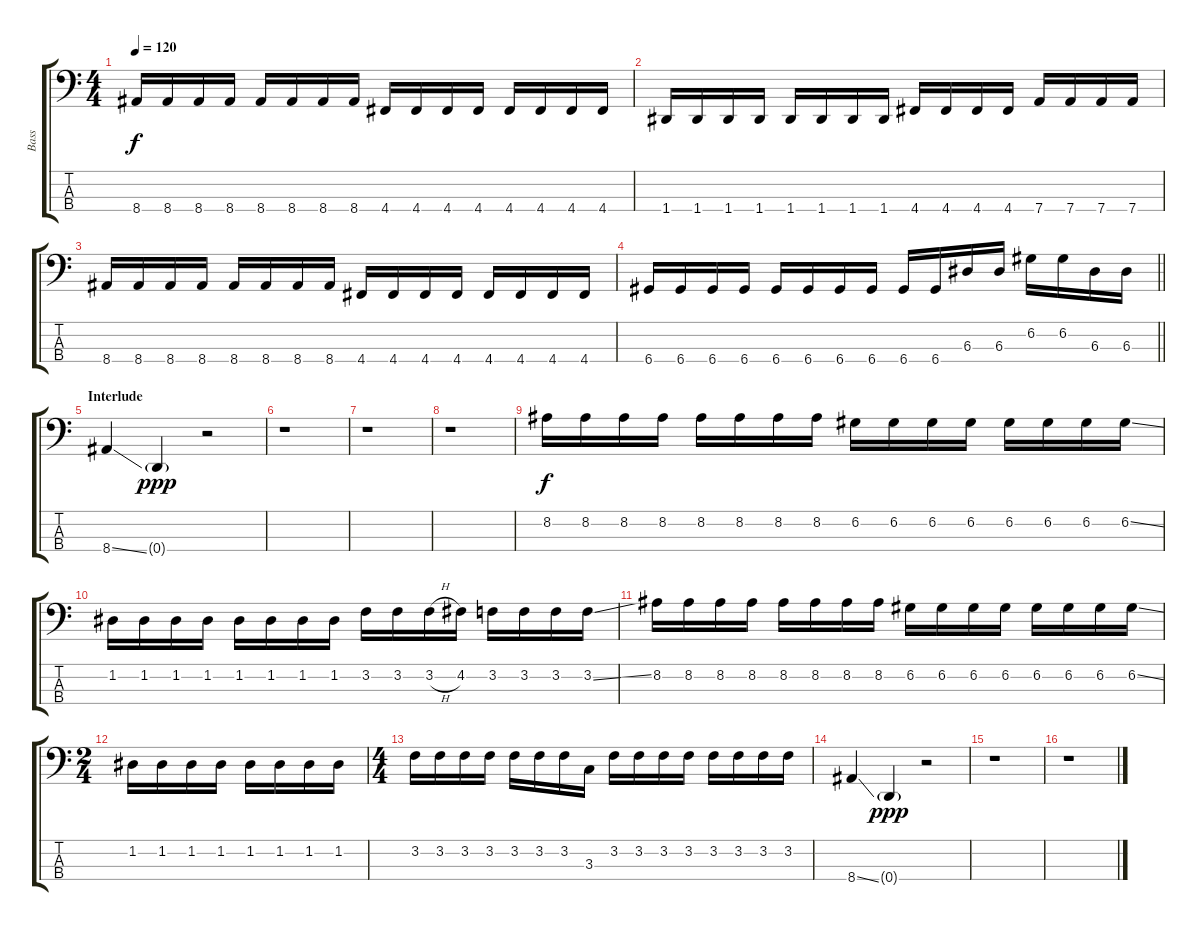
\track ("Bass" "Bass") {instrument electricbasspick}
\staff {score tabs}
\tuning (G2 D2 A1 D1) {hide}
\ts (4 4)
\tempo 120
\clef f4
\ks c
8.4.16{dy f} 8.4.16 8.4.16 8.4.16 8.4.16 8.4.16 8.4.16 8.4.16 4.4.16 4.4.16 4.4.16 4.4.16 4.4.16 4.4.16 4.4.16 4.4.16 |
1.4.16 1.4.16 1.4.16 1.4.16 1.4.16 1.4.16 1.4.16 1.4.16 4.4.16 4.4.16 4.4.16 4.4.16 7.4.16 7.4.16 7.4.16 7.4.16 |
8.4.16 8.4.16 8.4.16 8.4.16 8.4.16 8.4.16 8.4.16 8.4.16 4.4.16 4.4.16 4.4.16 4.4.16 4.4.16 4.4.16 4.4.16 4.4.16 |
\barLineRight lightlight
6.4.16 6.4.16 6.4.16 6.4.16 6.4.16 6.4.16 6.4.16 6.4.16 6.4.16 6.4.16 6.3.16 6.3.16 6.2.16 6.2.16 6.3.16 6.3.16 |
\section ("" "Interlude")
8.4{ss}.4 0.4{g}.4{dy ppp} r.2 |
r.1 |
r.1 |
r.1 |
8.2.16{dy f} 8.2.16 8.2.16 8.2.16 8.2.16 8.2.16 8.2.16 8.2.16 6.2.16 6.2.16 6.2.16 6.2.16 6.2.16 6.2.16 6.2.16 6.2{ss}.16 |
1.2.16 1.2.16 1.2.16 1.2.16 1.2.16 1.2.16 1.2.16 1.2.16 3.2.16 3.2.16 3.2{h}.16 4.2.16 3.2.16 3.2.16 3.2.16 3.2{ss}.16 |
8.2.16 8.2.16 8.2.16 8.2.16 8.2.16 8.2.16 8.2.16 8.2.16 6.2.16 6.2.16 6.2.16 6.2.16 6.2.16 6.2.16 6.2.16 6.2{ss}.16 |
\ts (2 4)
1.2.16 1.2.16 1.2.16 1.2.16 1.2.16 1.2.16 1.2.16 1.2.16 |
\ts (4 4)
3.2.16 3.2.16 3.2.16 3.2.16 3.2.16 3.2.16 3.2.16 3.3.16 3.2.16 3.2.16 3.2.16 3.2.16 3.2.16 3.2.16 3.2.16 3.2.16 |
8.4{ss}.4 0.4{g}.4{dy ppp} r.2 |
r.1 |
r.1
